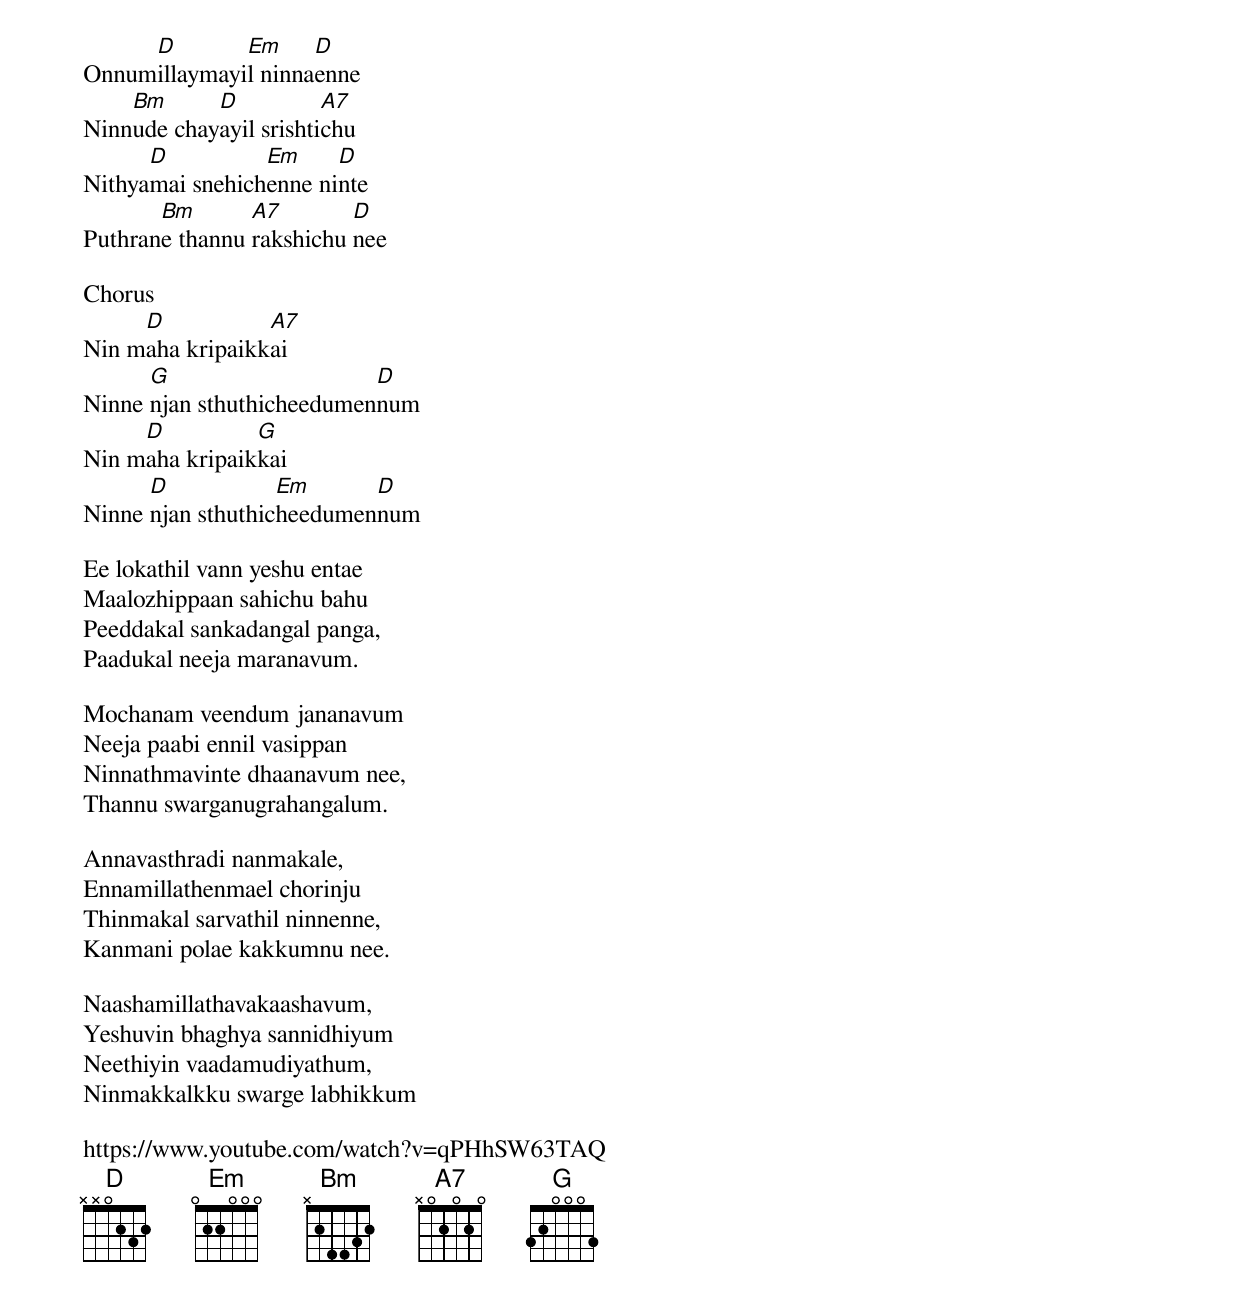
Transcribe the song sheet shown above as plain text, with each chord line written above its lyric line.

     D        Em     D
Onnumillaymayil ninnaenne
    Bm      D           A7
Ninnude chayayil srishtichu
      D          Em     D
Nithyamai snehichenne ninte
       Bm       A7        D
Puthrane thannu rakshichu nee

Chorus
     D           A7
Nin maha kripaikkai
      G                    D
Ninne njan sthuthicheedumennum
     D          G
Nin maha kripaikkai
      D            Em      D
Ninne njan sthuthicheedumennum

Ee lokathil vann yeshu entae
Maalozhippaan sahichu bahu
Peeddakal sankadangal panga,
Paadukal neeja maranavum.

Mochanam veendum jananavum
Neeja paabi ennil vasippan
Ninnathmavinte dhaanavum nee,
Thannu swarganugrahangalum.

Annavasthradi nanmakale,
Ennamillathenmael chorinju
Thinmakal sarvathil ninnenne,
Kanmani polae kakkumnu nee.

Naashamillathavakaashavum,
Yeshuvin bhaghya sannidhiyum
Neethiyin vaadamudiyathum,
Ninmakkalkku swarge labhikkum

https://www.youtube.com/watch?v=qPHhSW63TAQ
